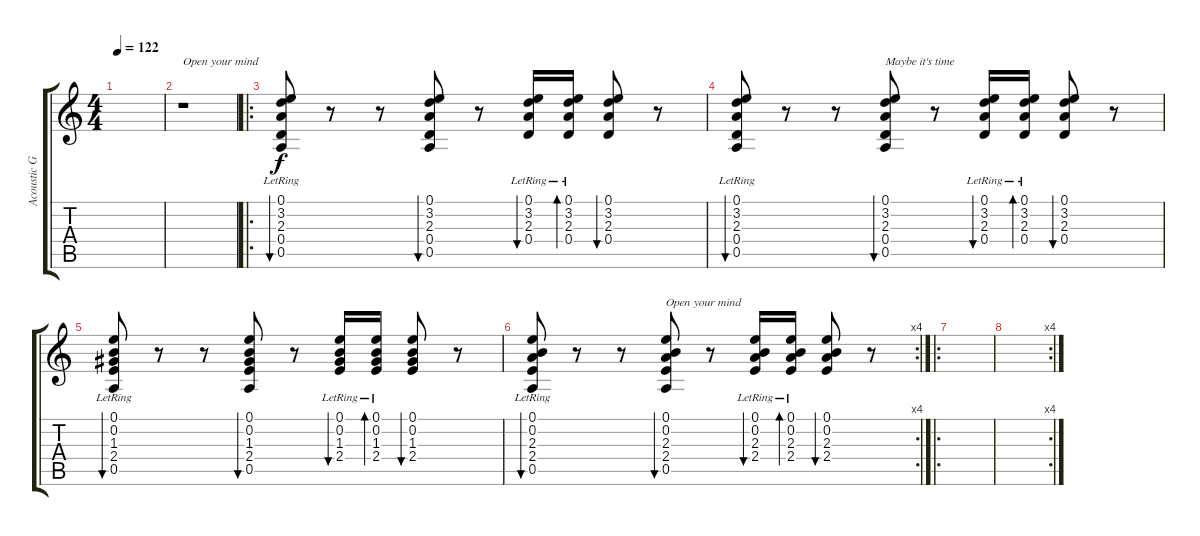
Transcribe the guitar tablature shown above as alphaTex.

\track ("Acoustic Guitar" "Acoustic G") {instrument acousticguitarnylon}
\staff {score tabs}
\tuning (E4 B3 G3 D3 A2 E2) {hide}
\ts (4 4)
\tempo 122
\clef g2
\ks c
|
r.1{txt "Open your mind"} |
\ro
(0.1 3.2 2.3{lr} 0.4 0.5).8{bu 120} r.8 r.8 (0.1 3.2 2.3 0.4 0.5).8{bu 120} r.8 (0.1 3.2{lr} 2.3 0.4).16{bu 60} (0.1 3.2{lr} 2.3 0.4).16{bd 60} (0.1 3.2 2.3 0.4).8{bu 60} r.8 |
(0.1 3.2 2.3{lr} 0.4 0.5).8{bu 120} r.8 r.8 (0.1 3.2 2.3 0.4 0.5).8{bu 120 txt "Maybe it's time"} r.8 (0.1 3.2{lr} 2.3 0.4).16{bu 60} (0.1 3.2{lr} 2.3 0.4).16{bd 60} (0.1 3.2 2.3 0.4).8{bu 60} r.8 |
(0.1 0.2 1.3{lr} 2.4 0.5).8{bu 120} r.8 r.8 (0.1 0.2 1.3 2.4 0.5).8{bu 120} r.8 (0.1 0.2{lr} 1.3 2.4).16{bu 60} (0.1 0.2{lr} 1.3 2.4).16{bd 60} (0.1 0.2 1.3 2.4).8{bu 60} r.8 |
\rc 4
(0.1 0.2 2.3{lr} 2.4 0.5).8{bu 120} r.8 r.8 (0.1 0.2 2.3 2.4 0.5).8{bu 120 txt "Open your mind"} r.8 (0.1 0.2{lr} 2.3 2.4).16{bu 60} (0.1 0.2{lr} 2.3 2.4).16{bd 60} (0.1 0.2 2.3 2.4).8{bu 60} r.8 |
\ro
|
\rc 4
